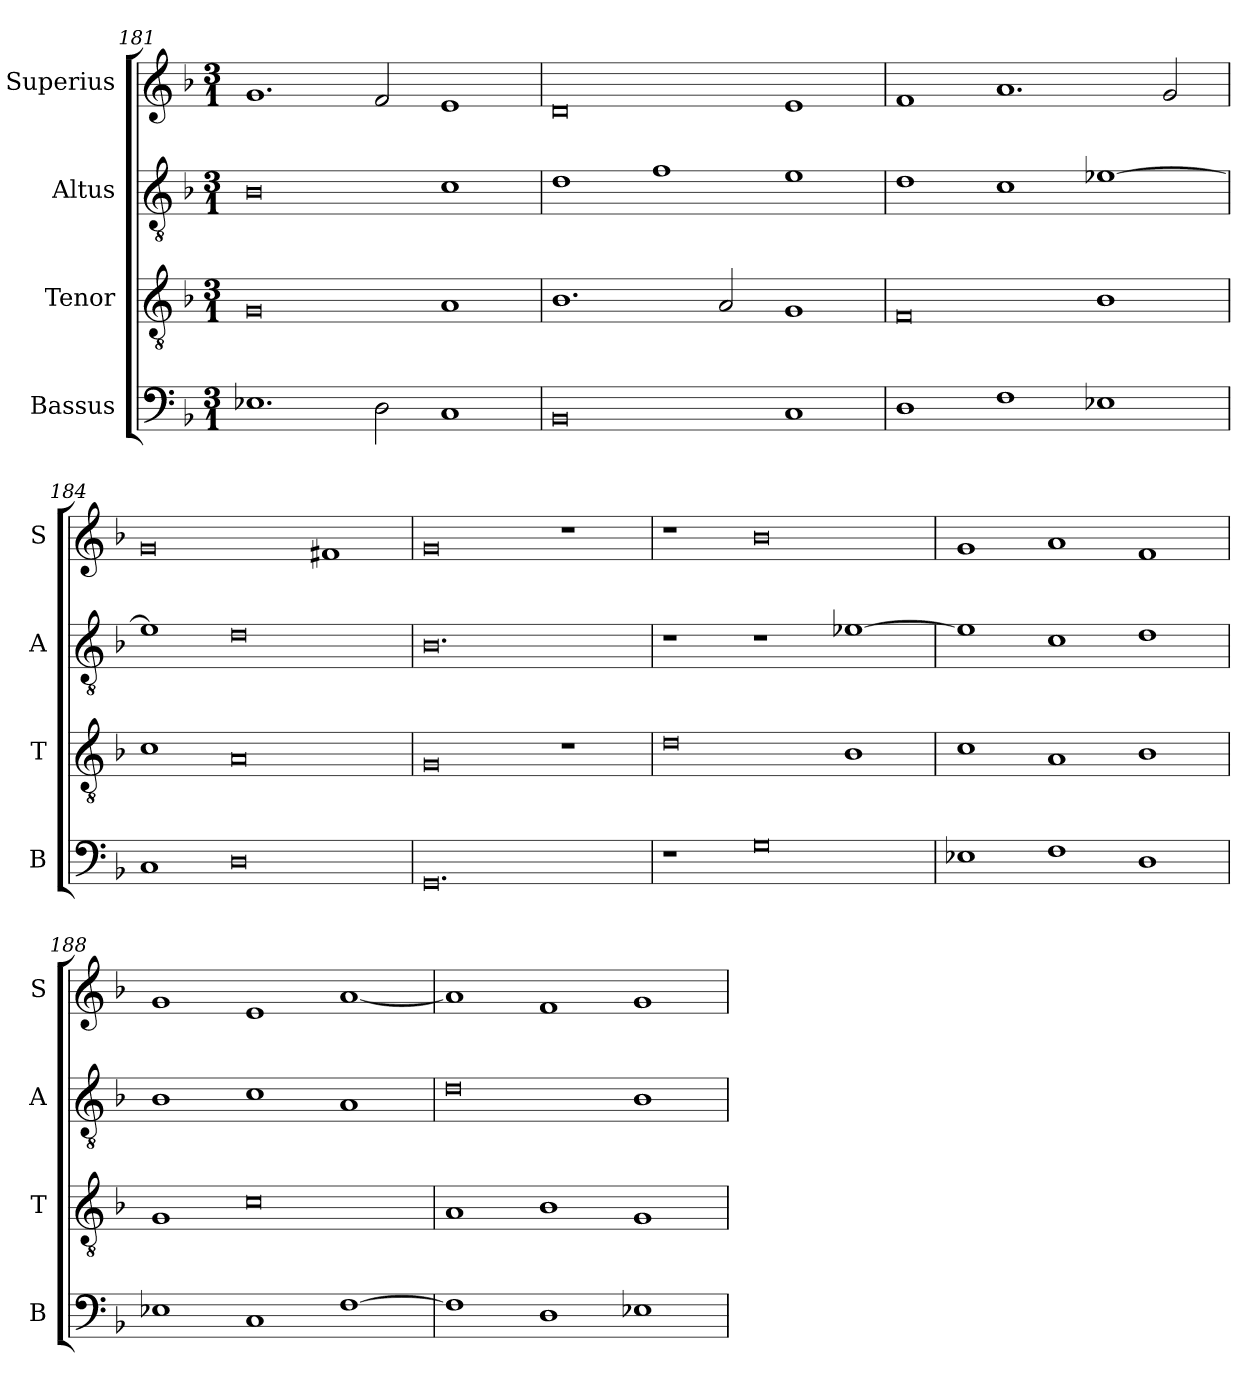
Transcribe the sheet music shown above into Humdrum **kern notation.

**kern	**kern	**kern	**kern
*part4	*part3	*part2	*part1
*staff4	*staff3	*staff2	*staff1
*I"Bassus	*I"Tenor	*I"Altus	*I"Superius
*I'B	*I'T	*I'A	*I'S
*clefF4	*clefGv2	*clefGv2	*clefG2
*k[b-]	*k[b-]	*k[b-]	*k[b-]
*M3/1	*M3/1	*M3/1	*M3/1
=181	=181	=181	=181
1.E-X	0G	0B-	1.g
2D\	.	.	2f/
1C	1A	1c	1e
=182	=182	=182	=182
0BB-	1.B-	1d	0d
.	.	1f	.
.	2A/	.	.
1C	1G	1e	1e
=183	=183	=183	=183
1D	0F	1d	1f
1F	.	1c	1.a
1E-X	1B-	[1e-X	.
.	.	.	2g/
=184	=184	=184	=184
1C	1c	1e-]	0g
0D	0A	0d	.
.	.	.	1f#X
=185	=185	=185	=185
0.GG	0G	0.B-	0g
.	1r	.	1r
=186	=186	=186	=186
1r	0d	1r	1r
0G	.	1r	0b-
.	1B-	[1e-X	.
=187	=187	=187	=187
1E-X	1c	1e-]	1g
1F	1A	1c	1a
1D	1B-	1d	1f
=188	=188	=188	=188
1E-X	1G	1B-	1g
1C	0c	1c	1e
[1F	.	1A	[1a
=189	=189	=189	=189
1F]	1A	0d	1a]
1D	1B-	.	1f
1E-X	1G	1B-	1g
=	=	=	=
*-	*-	*-	*-
